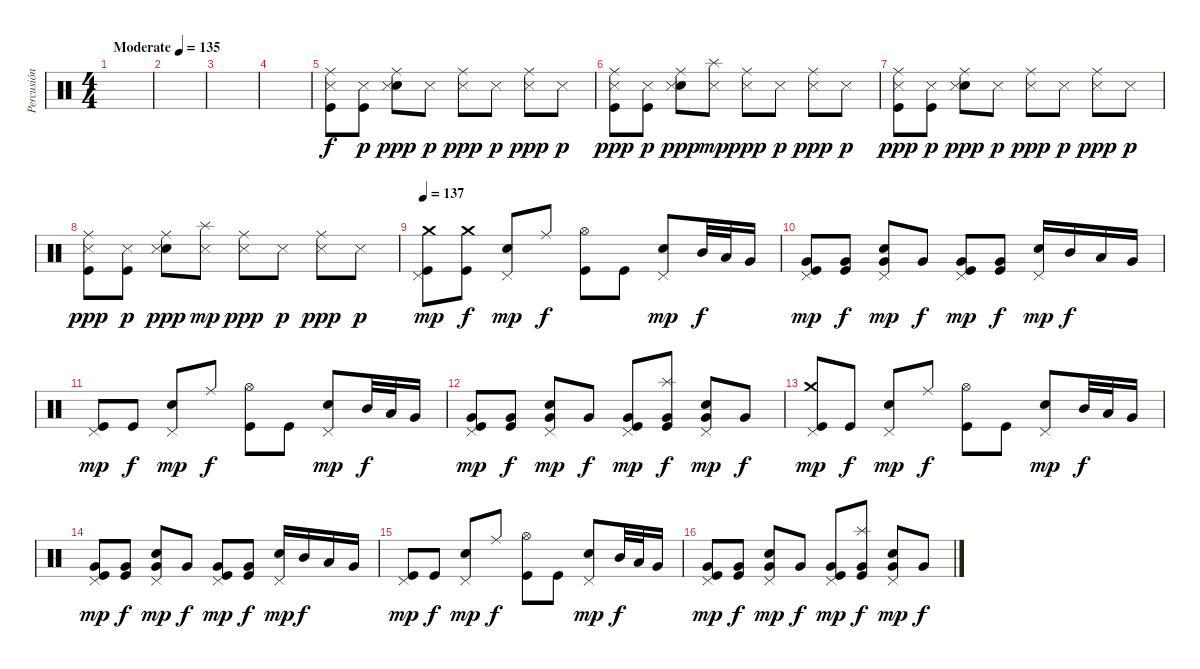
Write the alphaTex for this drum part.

\track ("Percusión" "Percusión") {instrument percussion}
\staff {score}
\articulation defaults
\ts (4 4)
\tempo (135 "Moderate")
\clef neutral
\ks c
|
|
|
|
("Kick (hit)" "Snare (side stick) 3" "Ride (middle)").8 ("Kick (hit)" "Snare (side stick) 3").8{dy p} ("Snare (hit) 2" "Snare (side stick) 3" "Ride (middle)").8{dy ppp} "Snare (side stick) 3".8{dy p} ("Snare (side stick) 3" "Ride (middle)").8{dy ppp} "Snare (side stick) 3".8{dy p} ("Snare (side stick) 3" "Ride (middle)").8{dy ppp} "Snare (side stick) 3".8{dy p} |
("Kick (hit)" "Snare (side stick) 3" "Ride (middle)").8{dy ppp} ("Kick (hit)" "Snare (side stick) 3").8{dy p} ("Snare (hit) 2" "Snare (side stick) 3" "Ride (middle)").8{dy ppp} ("Snare (side stick) 3" "Splash (hit)").8{dy mp} ("Snare (side stick) 3" "Ride (middle)").8{dy ppp} "Snare (side stick) 3".8{dy p} ("Snare (side stick) 3" "Ride (middle)").8{dy ppp} "Snare (side stick) 3".8{dy p} |
("Kick (hit)" "Snare (side stick) 3" "Ride (middle)").8{dy ppp} ("Kick (hit)" "Snare (side stick) 3").8{dy p} ("Snare (hit) 2" "Snare (side stick) 3" "Ride (middle)").8{dy ppp} "Snare (side stick) 3".8{dy p} ("Snare (side stick) 3" "Ride (middle)").8{dy ppp} "Snare (side stick) 3".8{dy p} ("Snare (side stick) 3" "Ride (middle)").8{dy ppp} "Snare (side stick) 3".8{dy p} |
("Kick (hit)" "Snare (side stick) 3" "Ride (middle)").8{dy ppp} ("Kick (hit)" "Snare (side stick) 3").8{dy p} ("Snare (hit) 2" "Snare (side stick) 3" "Ride (middle)").8{dy ppp} ("Snare (side stick) 3" "Splash (hit)").8{dy mp} ("Snare (side stick) 3" "Ride (middle)").8{dy ppp} "Snare (side stick) 3".8{dy p} ("Snare (side stick) 3" "Ride (middle)").8{dy ppp} "Snare (side stick) 3".8{dy p} |
\tempo 137
("Kick (hit)" "Crash medium (hit)" "Pedal Hi-Hat (hit)").8{dy mp} ("Kick (hit)" "Crash medium (hit)").8{dy f} ("Snare (hit) 2" "Pedal Hi-Hat (hit)").8{dy mp} "Ride (middle)".8{dy f} ("Kick (hit)" "Hi-Hat (open)").8 "Kick (hit)".8 ("Snare (hit) 2" "Pedal Hi-Hat (hit)").8{dy mp} "Mid Tom (hit)".32{dy f} "Low Tom (hit)".32 "Very Low Tom (hit)".16 |
("Kick (hit)" "Very Low Tom (hit)" "Pedal Hi-Hat (hit)").8{dy mp} ("Kick (hit)" "Very Low Tom (hit)").8{dy f} ("Snare (hit) 2" "Very Low Tom (hit)" "Pedal Hi-Hat (hit)").8{dy mp} "Very Low Tom (hit)".8{dy f} ("Kick (hit)" "Very Low Tom (hit)" "Pedal Hi-Hat (hit)").8{dy mp} ("Kick (hit)" "Very Low Tom (hit)").8{dy f} ("Snare (hit) 2" "Pedal Hi-Hat (hit)").16{dy mp} "Mid Tom (hit)".16{dy f} "Low Tom (hit)".16 "Very Low Tom (hit)".16 |
("Kick (hit)" "Pedal Hi-Hat (hit)").8{dy mp} "Kick (hit)".8{dy f} ("Snare (hit) 2" "Pedal Hi-Hat (hit)").8{dy mp} "Ride (middle)".8{dy f} ("Kick (hit)" "Hi-Hat (open)").8 "Kick (hit)".8 ("Snare (hit) 2" "Pedal Hi-Hat (hit)").8{dy mp} "Mid Tom (hit)".32{dy f} "Low Tom (hit)".32 "Very Low Tom (hit)".16 |
("Kick (hit)" "Very Low Tom (hit)" "Pedal Hi-Hat (hit)").8{dy mp} ("Kick (hit)" "Very Low Tom (hit)").8{dy f} ("Snare (hit) 2" "Very Low Tom (hit)" "Pedal Hi-Hat (hit)").8{dy mp} "Very Low Tom (hit)".8{dy f} ("Kick (hit)" "Very Low Tom (hit)" "Pedal Hi-Hat (hit)").8{dy mp} ("Kick (hit)" "Very Low Tom (hit)" "Splash (hit)").8{dy f} ("Snare (hit) 2" "Very Low Tom (hit)" "Pedal Hi-Hat (hit)").8{dy mp} "Very Low Tom (hit)".8{dy f} |
("Kick (hit)" "Crash medium (hit)" "Pedal Hi-Hat (hit)").8{dy mp} "Kick (hit)".8{dy f} ("Snare (hit) 2" "Pedal Hi-Hat (hit)").8{dy mp} "Ride (middle)".8{dy f} ("Kick (hit)" "Hi-Hat (open)").8 "Kick (hit)".8 ("Snare (hit) 2" "Pedal Hi-Hat (hit)").8{dy mp} "Mid Tom (hit)".32{dy f} "Low Tom (hit)".32 "Very Low Tom (hit)".16 |
("Kick (hit)" "Very Low Tom (hit)" "Pedal Hi-Hat (hit)").8{dy mp} ("Kick (hit)" "Very Low Tom (hit)").8{dy f} ("Snare (hit) 2" "Very Low Tom (hit)" "Pedal Hi-Hat (hit)").8{dy mp} "Very Low Tom (hit)".8{dy f} ("Kick (hit)" "Very Low Tom (hit)" "Pedal Hi-Hat (hit)").8{dy mp} ("Kick (hit)" "Very Low Tom (hit)").8{dy f} ("Snare (hit) 2" "Pedal Hi-Hat (hit)").16{dy mp} "Mid Tom (hit)".16{dy f} "Low Tom (hit)".16 "Very Low Tom (hit)".16 |
("Kick (hit)" "Pedal Hi-Hat (hit)").8{dy mp} "Kick (hit)".8{dy f} ("Snare (hit) 2" "Pedal Hi-Hat (hit)").8{dy mp} "Ride (middle)".8{dy f} ("Kick (hit)" "Hi-Hat (open)").8 "Kick (hit)".8 ("Snare (hit) 2" "Pedal Hi-Hat (hit)").8{dy mp} "Mid Tom (hit)".32{dy f} "Low Tom (hit)".32 "Very Low Tom (hit)".16 |
("Kick (hit)" "Very Low Tom (hit)" "Pedal Hi-Hat (hit)").8{dy mp} ("Kick (hit)" "Very Low Tom (hit)").8{dy f} ("Snare (hit) 2" "Very Low Tom (hit)" "Pedal Hi-Hat (hit)").8{dy mp} "Very Low Tom (hit)".8{dy f} ("Kick (hit)" "Very Low Tom (hit)" "Pedal Hi-Hat (hit)").8{dy mp} ("Kick (hit)" "Very Low Tom (hit)" "Splash (hit)").8{dy f} ("Snare (hit) 2" "Very Low Tom (hit)" "Pedal Hi-Hat (hit)").8{dy mp} "Very Low Tom (hit)".8{dy f}
